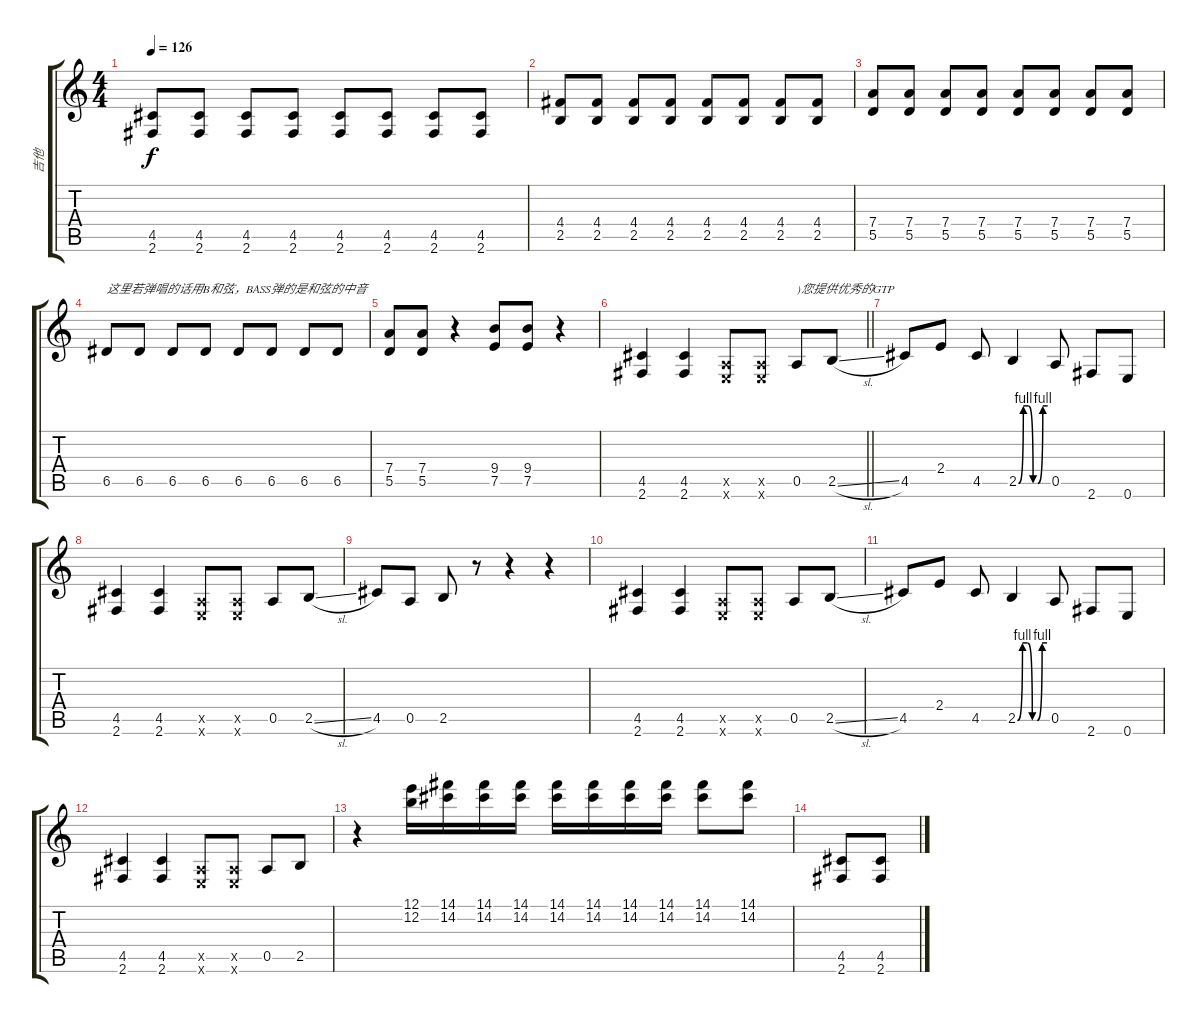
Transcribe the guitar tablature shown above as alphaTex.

\track ("吉他" "吉他") {instrument distortionguitar}
\staff {score tabs}
\tuning (E4 B3 G3 D3 A2 E2) {hide}
\ts (4 4)
\tempo 126
\clef g2
\ks c
(4.5 2.6).8{dy f} (4.5 2.6).8 (4.5 2.6).8 (4.5 2.6).8 (4.5 2.6).8 (4.5 2.6).8 (4.5 2.6).8 (4.5 2.6).8 |
(4.4 2.5).8 (4.4 2.5).8 (4.4 2.5).8 (4.4 2.5).8 (4.4 2.5).8 (4.4 2.5).8 (4.4 2.5).8 (4.4 2.5).8 |
(7.4 5.5).8 (7.4 5.5).8 (7.4 5.5).8 (7.4 5.5).8 (7.4 5.5).8 (7.4 5.5).8 (7.4 5.5).8 (7.4 5.5).8 |
6.5.8{txt "这里若弹唱的话用B和弦，BASS弹的是和弦的中音"} 6.5.8 6.5.8 6.5.8 6.5.8 6.5.8 6.5.8 6.5.8 |
(7.4 5.5).8 (7.4 5.5).8 r.4 (9.4 7.5).8 (9.4 7.5).8 r.4 |
\barLineRight lightlight
(4.5 2.6).4 (4.5 2.6).4 (0.5{x} 0.6{x}).8 (0.5{x} 0.6{x}).8 0.5.8{txt ")您提供优秀的GTP"} 2.5{sl}.8 |
4.5.8 2.4.8 4.5.8 2.5{be (custom 0 0 10 4 20 4 30 0 40 0 50 4 60 4)}.4 0.5.8 2.6.8 0.6.8 |
(4.5 2.6).4 (4.5 2.6).4 (0.5{x} 0.6{x}).8 (0.5{x} 0.6{x}).8 0.5.8 2.5{sl}.8 |
4.5.8 0.5.8 2.5.8 r.8 r.4 r.4 |
(4.5 2.6).4 (4.5 2.6).4 (0.5{x} 0.6{x}).8 (0.5{x} 0.6{x}).8 0.5.8 2.5{sl}.8 |
4.5.8 2.4.8 4.5.8 2.5{be (custom 0 0 10 4 20 4 30 0 40 0 50 4 60 4)}.4 0.5.8 2.6.8 0.6.8 |
(4.5 2.6).4 (4.5 2.6).4 (0.5{x} 0.6{x}).8 (0.5{x} 0.6{x}).8 0.5.8 2.5.8 |
r.4 (12.1 12.2).16 (14.1 14.2).16 (14.1 14.2).16 (14.1 14.2).16 (14.1 14.2).16 (14.1 14.2).16 (14.1 14.2).16 (14.1 14.2).16 (14.1 14.2).8 (14.1 14.2).8 |
(4.5 2.6).8 (4.5 2.6).8
